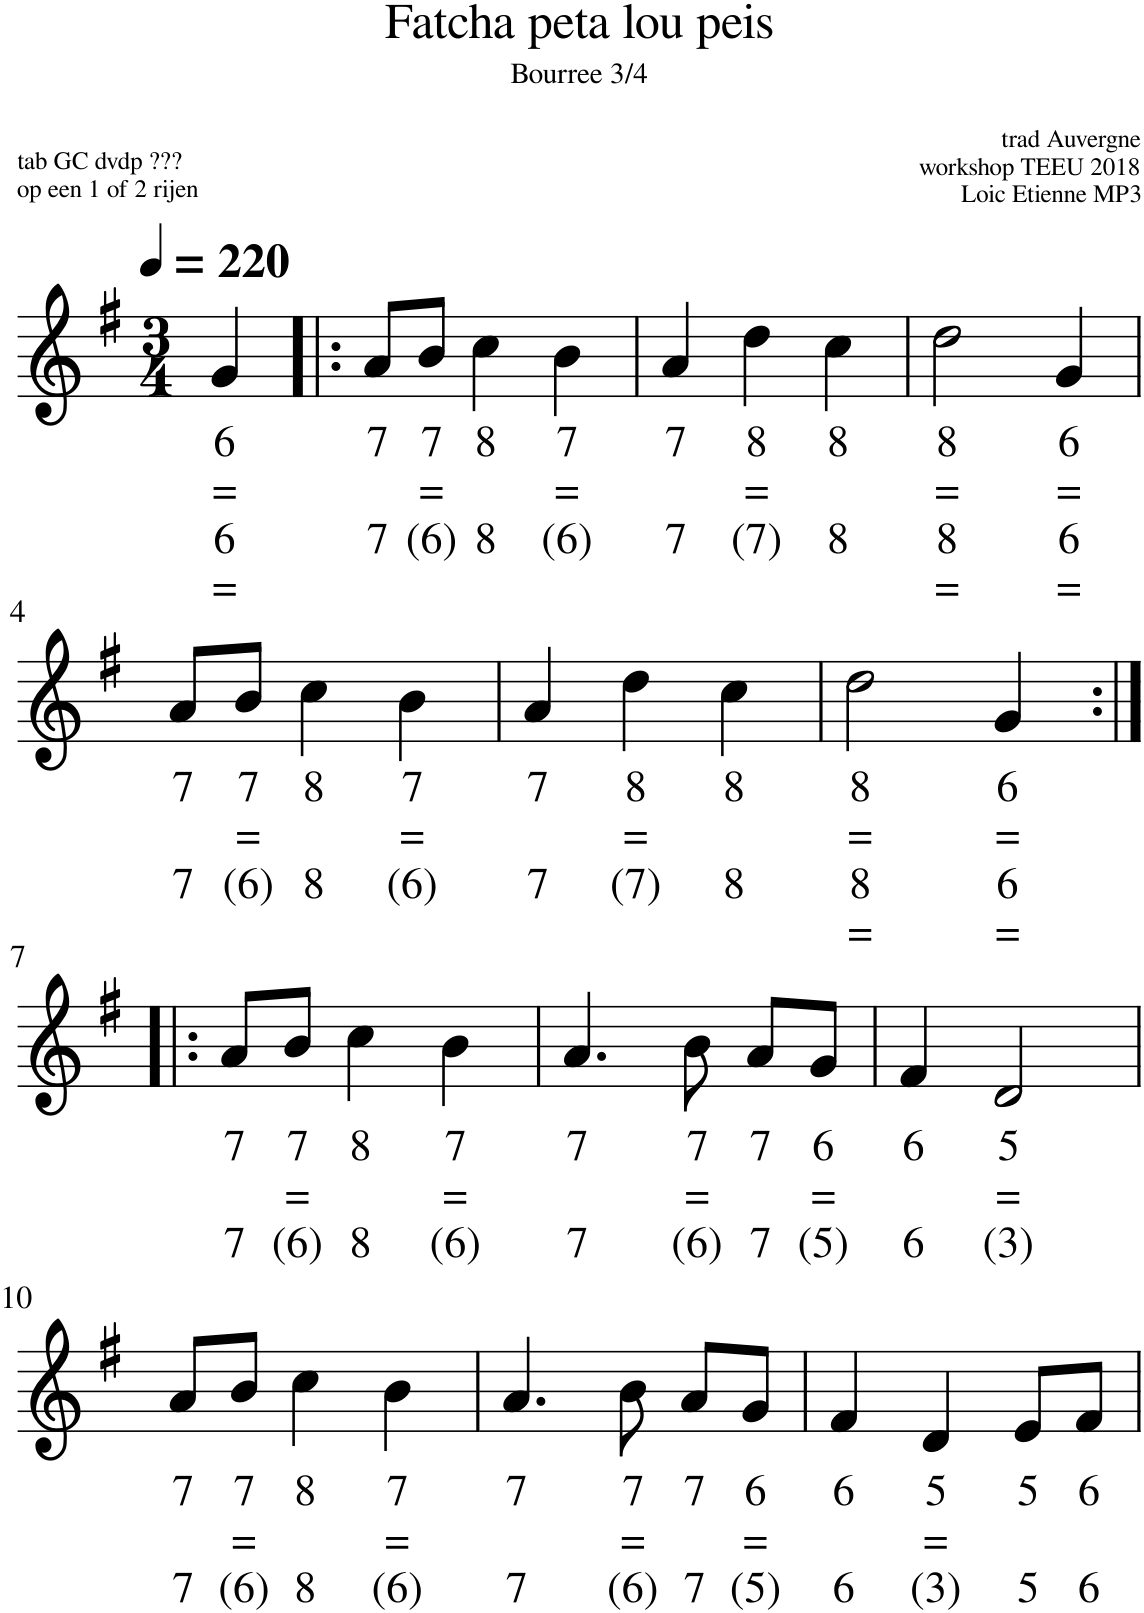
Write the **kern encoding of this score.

**kern	**kern	**kern	**text	**text	**text	**text
*part3	*part2	*part1	*part1	*part1	*part1	*part1
*staff3	*staff2	*staff1	*staff1	*staff1	*staff1	*staff1
*I"Stem	*I"Stem	*I"Stem	*	*	*	*
*stria5	*stria5	*	*	*	*	*
*clefG2	*clefG2	*clefG2	*	*	*	*
*k[f#]	*k[f#]	*k[f#]	*	*	*	*
*M3/4	*M3/4	*M3/4	*	*	*	*
*MM220	*MM220	*MM220	*	*	*	*
=	=	=	=	=	=	=
!	!	!	!LO:LY:b	!LO:LY:b	!LO:LY:b	!LO:LY:b
4E'	4E'	4g/	6	=	6	=
=1!|:	=1!|:	=1!|:	=1!|:	=1!|:	=1!|:	=1!|:
!	!	!	!LO:LY:b	!	!LO:LY:b	!
4d'	4d'	8a/L	7	.	7	.
!	!	!	!LO:LY:b	!LO:LY:b	!LO:LY:b	!
.	.	8b/J	7	=	(6)	.
!	!	!	!LO:LY:b	!	!LO:LY:b	!
4d'	4A' 4d' 4f#'	4cc\	8	.	8	.
!	!	!	!LO:LY:b	!LO:LY:b	!LO:LY:b	!
4G'	4G' 4B' 4d'	4b\	7	=	(6)	.
=2	=2	=2	=2	=2	=2	=2
!	!	!	!LO:LY:b	!	!LO:LY:b	!
4d'	4d'	4a/	7	.	7	.
!	!	!	!LO:LY:b	!LO:LY:b	!LO:LY:b	!
4G'	4G' 4B' 4d'	4dd\	8	=	(7)	.
!	!	!	!LO:LY:b	!	!LO:LY:b	!
4d'	4A' 4d' 4f#'	4cc\	8	.	8	.
=3	=3	=3	=3	=3	=3	=3
!	!	!	!LO:LY:b	!LO:LY:b	!LO:LY:b	!LO:LY:b
4G'	4G'	2dd\	8	=	8	=
4G'	4G' 4B' 4d'	.	.	.	.	.
!	!	!	!LO:LY:b	!LO:LY:b	!LO:LY:b	!LO:LY:b
4G'	4G' 4B' 4d'	4g/	6	=	6	=
!!LO:LB:g=z
=4	=4	=4	=4	=4	=4	=4
!	!	!	!LO:LY:b	!	!LO:LY:b	!
4d'	4d'	8a/L	7	.	7	.
!	!	!	!LO:LY:b	!LO:LY:b	!LO:LY:b	!
.	.	8b/J	7	=	(6)	.
!	!	!	!LO:LY:b	!	!LO:LY:b	!
4d'	4A' 4d' 4f#'	4cc\	8	.	8	.
!	!	!	!LO:LY:b	!LO:LY:b	!LO:LY:b	!
4G'	4G' 4B' 4d'	4b\	7	=	(6)	.
=5	=5	=5	=5	=5	=5	=5
!	!	!	!LO:LY:b	!	!LO:LY:b	!
4d'	4d'	4a/	7	.	7	.
!	!	!	!LO:LY:b	!LO:LY:b	!LO:LY:b	!
4G'	4G' 4B' 4d'	4dd\	8	=	(7)	.
!	!	!	!LO:LY:b	!	!LO:LY:b	!
4d'	4A' 4d' 4f#'	4cc\	8	.	8	.
=6	=6	=6	=6	=6	=6	=6
!	!	!	!LO:LY:b	!LO:LY:b	!LO:LY:b	!LO:LY:b
4G'	4G'	2dd\	8	=	8	=
4G'	4G' 4B' 4d'	.	.	.	.	.
!	!	!	!LO:LY:b	!LO:LY:b	!LO:LY:b	!LO:LY:b
4G'	4G' 4B' 4d'	4g/	6	=	6	=
!!LO:LB:g=z
=7:|!|:	=7:|!|:	=7:|!|:	=7:|!|:	=7:|!|:	=7:|!|:	=7:|!|:
!	!	!	!LO:LY:b	!	!LO:LY:b	!
4d'	4d'	8a/L	7	.	7	.
!	!	!	!LO:LY:b	!LO:LY:b	!LO:LY:b	!
.	.	8b/J	7	=	(6)	.
!	!	!	!LO:LY:b	!	!LO:LY:b	!
4d'	4A' 4d' 4f#'	4cc\	8	.	8	.
!	!	!	!LO:LY:b	!LO:LY:b	!LO:LY:b	!
4G'	4G' 4B' 4d'	4b\	7	=	(6)	.
=8	=8	=8	=8	=8	=8	=8
!	!	!	!LO:LY:b	!	!LO:LY:b	!
4d'	4d'	4.a/	7	.	7	.
4d'	4A' 4d' 4f#'	.	.	.	.	.
!	!	!	!LO:LY:b	!LO:LY:b	!LO:LY:b	!
.	.	8b\	7	=	(6)	.
!	!	!	!LO:LY:b	!	!LO:LY:b	!
4d'	4A' 4d' 4f#'	8a/L	7	.	7	.
!	!	!	!LO:LY:b	!LO:LY:b	!LO:LY:b	!
.	.	8g/J	6	=	(5)	.
=9	=9	=9	=9	=9	=9	=9
!	!	!	!LO:LY:b	!	!LO:LY:b	!
4d'	4d'	4f#/	6	.	6	.
!	!	!	!LO:LY:b	!LO:LY:b	!LO:LY:b	!
4G'	4G' 4B' 4d'	2d/	5	=	(3)	.
4G'	4G' 4B' 4d'	.	.	.	.	.
!!LO:LB:g=z
=10	=10	=10	=10	=10	=10	=10
!	!	!	!LO:LY:b	!	!LO:LY:b	!
4d'	4d'	8a/L	7	.	7	.
!	!	!	!LO:LY:b	!LO:LY:b	!LO:LY:b	!
.	.	8b/J	7	=	(6)	.
!	!	!	!LO:LY:b	!	!LO:LY:b	!
4d'	4A' 4d' 4f#'	4cc\	8	.	8	.
!	!	!	!LO:LY:b	!LO:LY:b	!LO:LY:b	!
4G'	4G' 4B' 4d'	4b\	7	=	(6)	.
=11	=11	=11	=11	=11	=11	=11
!	!	!	!LO:LY:b	!	!LO:LY:b	!
4d'	4d'	4.a/	7	.	7	.
4d'	4A' 4d' 4f#'	.	.	.	.	.
!	!	!	!LO:LY:b	!LO:LY:b	!LO:LY:b	!
.	.	8b\	7	=	(6)	.
!	!	!	!LO:LY:b	!	!LO:LY:b	!
4d'	4A' 4d' 4f#'	8a/L	7	.	7	.
!	!	!	!LO:LY:b	!LO:LY:b	!LO:LY:b	!
.	.	8g/J	6	=	(5)	.
=12	=12	=12	=12	=12	=12	=12
!	!	!	!LO:LY:b	!	!LO:LY:b	!
4d'	4d'	4f#/	6	.	6	.
!	!	!	!LO:LY:b	!LO:LY:b	!LO:LY:b	!
4G'	4G' 4B' 4d'	4d/	5	=	(3)	.
!	!	!	!LO:LY:b	!	!LO:LY:b	!
4d'	4A' 4d' 4f#'	8e/L	5	.	5	.
!	!	!	!LO:LY:b	!	!LO:LY:b	!
.	.	8f#/J	6	.	6	.
=	=	=	=	=	=	=
*-	*-	*-	*-	*-	*-	*-
